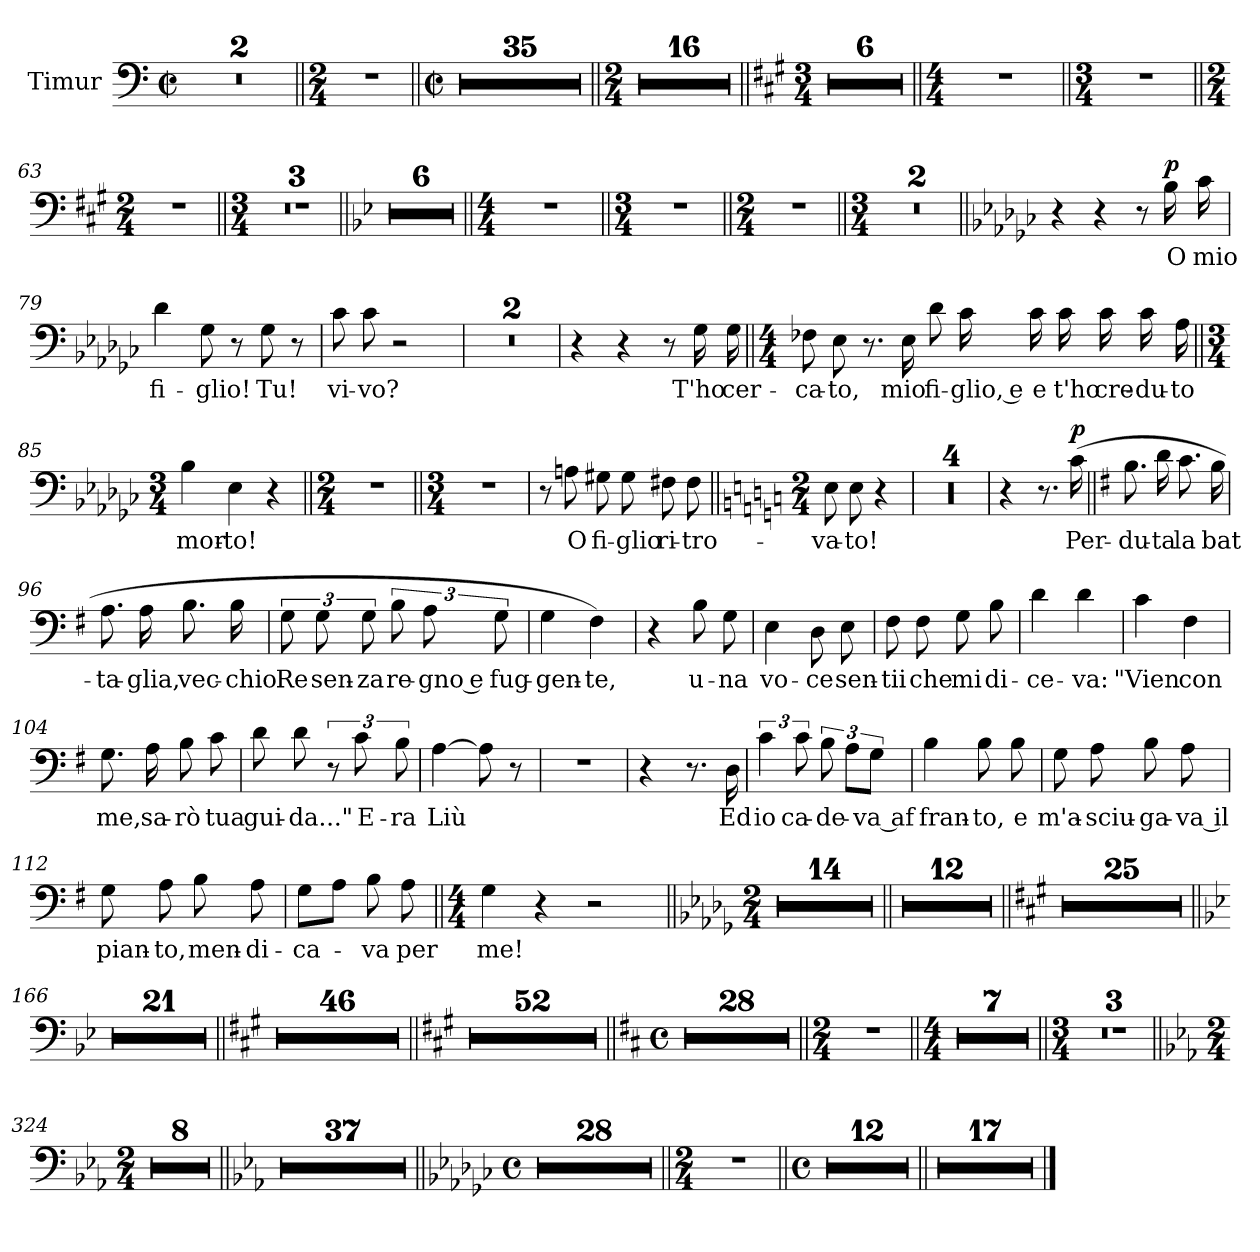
**kern	**text	**dynam
*part1	*part1	*part1
*staff1	*staff1	*staff1
*I"Timur	*	*
*I'T.	*	*
*clefF4	*	*
*k[]	*	*
*M2/2	*	*
*met(c|)	*	*
=1	=1	=1
1r	.	.
=2	=2	=2
1r	.	.
=3||	=3||	=3||
*M2/4	*	*
2r	.	.
!!LO:LB:g=z
=4||	=4||	=4||
*M2/2	*	*
*met(c|)	*	*
1r	.	.
=5	=5	=5
1r	.	.
=6	=6	=6
1r	.	.
!!LO:LB:g=z
=7	=7	=7
1r	.	.
=8	=8	=8
1r	.	.
=9	=9	=9
1r	.	.
=10	=10	=10
1r	.	.
!!LO:PB:g=z
=11	=11	=11
1r	.	.
=12	=12	=12
1r	.	.
=13	=13	=13
1r	.	.
=14	=14	=14
1r	.	.
!!LO:LB:g=z
=15	=15	=15
1r	.	.
=16	=16	=16
1r	.	.
=17	=17	=17
1r	.	.
=18	=18	=18
1r	.	.
!!LO:LB:g=z
=19	=19	=19
1r	.	.
=20	=20	=20
1r	.	.
=21	=21	=21
1r	.	.
!!LO:PB:g=z
=22	=22	=22
1r	.	.
=23	=23	=23
1r	.	.
=24	=24	=24
1r	.	.
!!LO:LB:g=z
=25	=25	=25
1r	.	.
=26	=26	=26
1r	.	.
=27	=27	=27
1r	.	.
!!LO:LB:g=z
=28	=28	=28
1r	.	.
=29	=29	=29
1r	.	.
=30	=30	=30
1r	.	.
=31	=31	=31
1r	.	.
=32	=32	=32
1r	.	.
!!LO:LB:g=z
=33	=33	=33
1r	.	.
=34	=34	=34
1r	.	.
=35	=35	=35
1r	.	.
=36	=36	=36
1r	.	.
!!LO:PB:g=z
=37	=37	=37
1r	.	.
=38	=38	=38
1r	.	.
=39||	=39||	=39||
*M2/4	*	*
2r	.	.
!!LO:LB:g=z
=40	=40	=40
2r	.	.
=41	=41	=41
2r	.	.
=42	=42	=42
2r	.	.
=43	=43	=43
2r	.	.
!!LO:PB:g=z
=44	=44	=44
2r	.	.
=45	=45	=45
2r	.	.
=46	=46	=46
2r	.	.
!!LO:PB:g=z
=47	=47	=47
2r	.	.
=48	=48	=48
2r	.	.
=49	=49	=49
2r	.	.
!!LO:PB:g=z
=50	=50	=50
2r	.	.
=51	=51	=51
2r	.	.
=52	=52	=52
2r	.	.
=53	=53	=53
2r	.	.
!!LO:PB:g=z
=54	=54	=54
2r	.	.
=55||	=55||	=55||
*k[f#c#g#]	*	*
*M3/4	*	*
2.r	.	.
=56	=56	=56
2.r	.	.
!!LO:PB:g=z
=57	=57	=57
2.r	.	.
=58	=58	=58
2.r	.	.
!!LO:PB:g=z
=59	=59	=59
2.r	.	.
=60	=60	=60
2.r	.	.
!!LO:PB:g=z
=61||	=61||	=61||
*M4/4	*	*
1r	.	.
!!LO:PB:g=z
=62||	=62||	=62||
*M3/4	*	*
2.r	.	.
=63||	=63||	=63||
*M2/4	*	*
2r	.	.
!!LO:LB:g=z
=64||	=64||	=64||
*M3/4	*	*
2.r	.	.
=65	=65	=65
2.r	.	.
!!LO:PB:g=z
=66	=66	=66
2.r	.	.
=67||	=67||	=67||
*k[b-e-]	*	*
2.r	.	.
=68	=68	=68
2.r	.	.
!!LO:LB:g=z
=69	=69	=69
2.r	.	.
=70	=70	=70
2.r	.	.
!!LO:PB:g=z
=71	=71	=71
2.r	.	.
=72	=72	=72
2.r	.	.
!!LO:LB:g=z
=73||	=73||	=73||
*M4/4	*	*
1r	.	.
=74||	=74||	=74||
*M3/4	*	*
2.r	.	.
=75||	=75||	=75||
*M2/4	*	*
2r	.	.
!!LO:PB:g=z
=76||	=76||	=76||
*M3/4	*	*
2.r	.	.
=77	=77	=77
2.r	.	.
!!LO:LB:g=z
=78||	=78||	=78||
*k[b-e-a-d-g-c-]	*	*
4r	.	.
4r	.	.
8r	.	.
!	!LO:LY:b	!LO:DY:a
16B-\	O	p
!	!LO:LY:b	!
16c-\	mio	.
=79	=79	=79
!	!LO:LY:b	!
4d-\	fi-	.
!	!LO:LY:b	!
8G-\	-glio!	.
8r	.	.
!	!LO:LY:b	!
8G-\	Tu!	.
8r	.	.
=80	=80	=80
!	!LO:LY:b	!
8c-\	vi-	.
!	!LO:LY:b	!
8c-\	-vo?	.
2r	.	.
!!LO:LB:g=z
=81	=81	=81
2.r	.	.
=82	=82	=82
2.r	.	.
!!LO:PB:g=z
=83	=83	=83
4r	.	.
4r	.	.
8r	.	.
!	!LO:LY:b	!
16G-\	T'ho	.
!	!LO:LY:b	!
16G-\	cer-	.
!!LO:LB:g=z
=84||	=84||	=84||
*M4/4	*	*
!	!LO:LY:b	!
8F-X\	-ca-	.
!	!LO:LY:b	!
8E-\	-to,	.
8.r	.	.
!	!LO:LY:b	!
16E-\	mio	.
!	!LO:LY:b	!
8d-\	fi-	.
!	!LO:LY:b	!
16c-\	-glio, e	.
!	!LO:LY:b	!
16c-\	e	.
!	!LO:LY:b	!
16c-\	t'ho	.
!	!LO:LY:b	!
16c-\	cre-	.
!	!LO:LY:b	!
16c-\	-du-	.
!	!LO:LY:b	!
16A-\	-to	.
=85||	=85||	=85||
*M3/4	*	*
!	!LO:LY:b	!
4B-\	mor-	.
!	!LO:LY:b	!
4E-\	-to!	.
4r	.	.
!!LO:LB:g=z
=86||	=86||	=86||
*M2/4	*	*
2r	.	.
=87||	=87||	=87||
*M3/4	*	*
2.r	.	.
!!LO:PB:g=z
=88	=88	=88
8r	.	.
!	!LO:LY:b	!
8An\	O	.
!	!LO:LY:b	!
8G#X\	fi-	.
!	!LO:LY:b	!
8G#\	-glio	.
!	!LO:LY:b	!
8F#X\	ri-	.
!	!LO:LY:b	!
8F#\	-tro-	.
=89||	=89||	=89||
*k[]	*	*
*M2/4	*	*
!	!LO:LY:b	!
8E\	-va-	.
!	!LO:LY:b	!
8E\	-to!	.
4r	.	.
=90	=90	=90
2r	.	.
!!LO:PB:g=z
=91	=91	=91
2r	.	.
=92	=92	=92
2r	.	.
=93	=93	=93
2r	.	.
=94	=94	=94
4r	.	.
8.r	.	.
!	!LO:LY:b	!LO:DY:a
(>16c\	Per-	p
!!LO:LB:g=z
=95||	=95||	=95||
*k[f#]	*	*
!	!LO:LY:b	!
8.B\	-du-	.
!	!LO:LY:b	!
16d\	-ta	.
!	!LO:LY:b	!
8.c\	la	.
!	!LO:LY:b	!
16B\	bat-	.
=96	=96	=96
!	!LO:LY:b	!
8.A\	-ta-	.
!	!LO:LY:b	!
16A\	-glia,	.
!	!LO:LY:b	!
8.B\	vec-	.
!	!LO:LY:b	!
16B\	-chio	.
=97	=97	=97
!	!LO:LY:b	!
12G\	Re	.
!	!LO:LY:b	!
12G\	sen-	.
!	!LO:LY:b	!
12G\	-za	.
!	!LO:LY:b	!
12B\	re-	.
!	!LO:LY:b	!
12A\	-gno e	.
!	!LO:LY:b	!
12G\	fug-	.
=98	=98	=98
!	!LO:LY:b	!
4G\	-gen-	.
!	!LO:LY:b	!
4F#\)	-te,	.
=99	=99	=99
4r	.	.
!	!LO:LY:b	!
8B\	u-	.
!	!LO:LY:b	!
8G\	-na	.
!!LO:PB:g=z
=100	=100	=100
!	!LO:LY:b	!
4E\	vo-	.
!	!LO:LY:b	!
8D\	-ce	.
!	!LO:LY:b	!
8E\	sen-	.
=101	=101	=101
!	!LO:LY:b	!
8F#\	-tii	.
!	!LO:LY:b	!
8F#\	che	.
!	!LO:LY:b	!
8G\	mi	.
!	!LO:LY:b	!
8B\	di-	.
=102	=102	=102
!	!LO:LY:b	!
4d\	-ce-	.
!	!LO:LY:b	!
4d\	-va:	.
=103	=103	=103
!	!LO:LY:b	!
4c\	"Vien	.
!	!LO:LY:b	!
4F#\	con	.
=104	=104	=104
!	!LO:LY:b	!
8.G\	me,	.
!	!LO:LY:b	!
16A\	sa-	.
!	!LO:LY:b	!
8B\	-rò	.
!	!LO:LY:b	!
8c\	tua	.
=105	=105	=105
!	!LO:LY:b	!
8d\	gui-	.
!	!LO:LY:b	!
8d\	-da..."	.
12r	.	.
!	!LO:LY:b	!
12c\	E-	.
!	!LO:LY:b	!
12B\	-ra	.
=106	=106	=106
!	!LO:LY:b	!
[4A\	Liù	.
8A\]	.	.
8r	.	.
!!LO:LB:g=z
=107	=107	=107
2r	.	.
=108	=108	=108
4r	.	.
8.r	.	.
!	!LO:LY:b	!
16D\	Ed	.
=109	=109	=109
!	!LO:LY:b	!
6c\	io	.
!	!LO:LY:b	!
12c\	ca-	.
!	!LO:LY:b	!
12B\	-de-	.
12A\L	.	.
!	!LO:LY:b	!
12G\J	-va af	.
=110	=110	=110
!	!LO:LY:b	!
4B\	-fran-	.
!	!LO:LY:b	!
8B\	-to,	.
!	!LO:LY:b	!
8B\	e	.
=111	=111	=111
!	!LO:LY:b	!
8G\	m'a-	.
!	!LO:LY:b	!
8A\	-sciu-	.
!	!LO:LY:b	!
8B\	-ga-	.
!	!LO:LY:b	!
8A\	-va il	.
!!LO:LB:g=z
=112	=112	=112
!	!LO:LY:b	!
8G\	pian-	.
!	!LO:LY:b	!
8A\	-to,	.
!	!LO:LY:b	!
8B\	men-	.
!	!LO:LY:b	!
8A\	-di-	.
=113	=113	=113
!	!LO:LY:b	!
8G\L	-ca-	.
8A\J	.	.
!	!LO:LY:b	!
8B\	-va	.
!	!LO:LY:b	!
8A\	per	.
!!LO:PB:g=z
=114||	=114||	=114||
*M4/4	*	*
!	!LO:LY:b	!
4G\	me!	.
4r	.	.
2r	.	.
=115||	=115||	=115||
*k[b-e-a-d-g-]	*	*
*M2/4	*	*
2r	.	.
=116	=116	=116
2r	.	.
!!LO:LB:g=z
=117	=117	=117
2r	.	.
=118	=118	=118
2r	.	.
=119	=119	=119
2r	.	.
=120	=120	=120
2r	.	.
!!LO:PB:g=z
=121	=121	=121
2r	.	.
=122	=122	=122
2r	.	.
=123	=123	=123
2r	.	.
=124	=124	=124
2r	.	.
=125	=125	=125
2r	.	.
!!LO:LB:g=z
=126	=126	=126
2r	.	.
=127	=127	=127
2r	.	.
=128	=128	=128
2r	.	.
=129||	=129||	=129||
2r	.	.
=130	=130	=130
2r	.	.
!!LO:PB:g=z
=131	=131	=131
2r	.	.
=132	=132	=132
2r	.	.
=133	=133	=133
2r	.	.
=134	=134	=134
2r	.	.
=135	=135	=135
2r	.	.
!!LO:PB:g=z
=136	=136	=136
2r	.	.
=137	=137	=137
2r	.	.
=138	=138	=138
2r	.	.
=139	=139	=139
2r	.	.
=140	=140	=140
2r	.	.
!!LO:LB:g=z
=141||	=141||	=141||
*k[f#c#g#]	*	*
2r	.	.
=142	=142	=142
2r	.	.
=143	=143	=143
2r	.	.
=144	=144	=144
2r	.	.
=145	=145	=145
2r	.	.
=146	=146	=146
2r	.	.
!!LO:PB:g=z
=147	=147	=147
2r	.	.
=148	=148	=148
2r	.	.
=149	=149	=149
2r	.	.
=150	=150	=150
2r	.	.
=151	=151	=151
2r	.	.
=152	=152	=152
2r	.	.
!!LO:PB:g=z
=153	=153	=153
2r	.	.
=154	=154	=154
2r	.	.
=155	=155	=155
2r	.	.
=156	=156	=156
2r	.	.
=157	=157	=157
2r	.	.
=158	=158	=158
2r	.	.
!!LO:PB:g=z
=159	=159	=159
2r	.	.
=160	=160	=160
2r	.	.
=161	=161	=161
2r	.	.
=162	=162	=162
2r	.	.
=163	=163	=163
2r	.	.
!!LO:PB:g=z
=164	=164	=164
2r	.	.
=165	=165	=165
2r	.	.
=166||	=166||	=166||
*k[b-e-]	*	*
2r	.	.
=167	=167	=167
2r	.	.
=168	=168	=168
2r	.	.
!!LO:PB:g=z
=169	=169	=169
2r	.	.
=170	=170	=170
2r	.	.
=171	=171	=171
2r	.	.
=172	=172	=172
2r	.	.
!!LO:PB:g=z
=173	=173	=173
2r	.	.
=174	=174	=174
2r	.	.
=175	=175	=175
2r	.	.
=176	=176	=176
2r	.	.
=177	=177	=177
2r	.	.
=178	=178	=178
2r	.	.
!!LO:PB:g=z
=179	=179	=179
2r	.	.
=180	=180	=180
2r	.	.
=181	=181	=181
2r	.	.
=182	=182	=182
2r	.	.
!!LO:PB:g=z
=183	=183	=183
2r	.	.
=184	=184	=184
2r	.	.
=185	=185	=185
2r	.	.
=186	=186	=186
2r	.	.
!!LO:PB:g=z
=187||	=187||	=187||
*k[f#c#g#]	*	*
2r	.	.
=188	=188	=188
2r	.	.
=189	=189	=189
2r	.	.
=190	=190	=190
2r	.	.
=191	=191	=191
2r	.	.
=192	=192	=192
2r	.	.
!!LO:PB:g=z
=193	=193	=193
2r	.	.
=194	=194	=194
2r	.	.
=195	=195	=195
2r	.	.
=196	=196	=196
2r	.	.
=197	=197	=197
2r	.	.
=198	=198	=198
2r	.	.
!!LO:PB:g=z
=199	=199	=199
2r	.	.
=200	=200	=200
2r	.	.
=201	=201	=201
2r	.	.
=202	=202	=202
2r	.	.
=203	=203	=203
2r	.	.
!!LO:PB:g=z
=204	=204	=204
2r	.	.
=205	=205	=205
2r	.	.
=206	=206	=206
2r	.	.
=207	=207	=207
2r	.	.
=208	=208	=208
2r	.	.
=209	=209	=209
2r	.	.
!!LO:PB:g=z
=210	=210	=210
2r	.	.
=211	=211	=211
2r	.	.
=212	=212	=212
*k[b-e-]	*	*
2r	.	.
=213	=213	=213
2r	.	.
=214	=214	=214
2r	.	.
!!LO:PB:g=z
=215	=215	=215
2r	.	.
=216	=216	=216
2r	.	.
=217	=217	=217
2r	.	.
=218	=218	=218
2r	.	.
!!LO:PB:g=z
=219	=219	=219
2r	.	.
=220	=220	=220
2r	.	.
=221	=221	=221
2r	.	.
=222	=222	=222
2r	.	.
=223	=223	=223
2r	.	.
!!LO:PB:g=z
=224	=224	=224
2r	.	.
=225	=225	=225
2r	.	.
=226	=226	=226
2r	.	.
=227	=227	=227
2r	.	.
!!LO:PB:g=z
=228	=228	=228
2r	.	.
=229	=229	=229
2r	.	.
=230	=230	=230
2r	.	.
=231	=231	=231
2r	.	.
!!LO:PB:g=z
=232	=232	=232
2r	.	.
=233||	=233||	=233||
*k[f#c#g#]	*	*
2r	.	.
=234	=234	=234
2r	.	.
=235	=235	=235
2r	.	.
=236	=236	=236
2r	.	.
!!LO:PB:g=z
=237	=237	=237
2r	.	.
=238	=238	=238
2r	.	.
=239	=239	=239
2r	.	.
=240	=240	=240
2r	.	.
=241	=241	=241
2r	.	.
!!LO:PB:g=z
=242	=242	=242
2r	.	.
=243	=243	=243
2r	.	.
=244	=244	=244
2r	.	.
=245	=245	=245
2r	.	.
=246	=246	=246
2r	.	.
!!LO:PB:g=z
=247	=247	=247
2r	.	.
=248	=248	=248
2r	.	.
=249	=249	=249
2r	.	.
=250	=250	=250
2r	.	.
=251	=251	=251
2r	.	.
!!LO:PB:g=z
=252	=252	=252
2r	.	.
=253	=253	=253
2r	.	.
=254	=254	=254
2r	.	.
=255	=255	=255
2r	.	.
!!LO:PB:g=z
=256	=256	=256
2r	.	.
=257	=257	=257
2r	.	.
=258	=258	=258
2r	.	.
=259	=259	=259
2r	.	.
!!LO:PB:g=z
=260	=260	=260
2r	.	.
=261	=261	=261
2r	.	.
=262	=262	=262
2r	.	.
!!LO:PB:g=z
=263	=263	=263
2r	.	.
=264	=264	=264
2r	.	.
!!LO:PB:g=z
=265	=265	=265
2r	.	.
=266	=266	=266
2r	.	.
=267	=267	=267
2r	.	.
=268	=268	=268
2r	.	.
!!LO:PB:g=z
=269	=269	=269
2r	.	.
=270	=270	=270
2r	.	.
=271	=271	=271
2r	.	.
=272	=272	=272
2r	.	.
=273	=273	=273
2r	.	.
=274	=274	=274
2r	.	.
!!LO:PB:g=z
=275	=275	=275
2r	.	.
=276	=276	=276
2r	.	.
=277	=277	=277
2r	.	.
=278	=278	=278
2r	.	.
=279	=279	=279
2r	.	.
=280	=280	=280
2r	.	.
=281	=281	=281
2r	.	.
=282	=282	=282
2r	.	.
=283	=283	=283
2r	.	.
!!LO:LB:g=z
=284	=284	=284
2r	.	.
=285||	=285||	=285||
*k[f#c#]	*	*
*M4/4	*	*
*met(c)	*	*
1r	.	.
!!LO:PB:g=z
=286	=286	=286
1r	.	.
!!LO:LB:g=z
=287	=287	=287
1r	.	.
!!LO:PB:g=z
=288	=288	=288
1r	.	.
!!LO:LB:g=z
=289	=289	=289
1r	.	.
!!LO:PB:g=z
=290	=290	=290
1r	.	.
!!LO:LB:g=z
=291	=291	=291
1r	.	.
!!LO:PB:g=z
=292	=292	=292
1r	.	.
!!LO:LB:g=z
=293	=293	=293
1r	.	.
!!LO:PB:g=z
=294	=294	=294
1r	.	.
!!LO:LB:g=z
=295	=295	=295
1r	.	.
!!LO:PB:g=z
=296	=296	=296
1r	.	.
!!LO:LB:g=z
=297	=297	=297
1r	.	.
!!LO:PB:g=z
=298	=298	=298
1r	.	.
!!LO:LB:g=z
=299	=299	=299
1r	.	.
!!LO:PB:g=z
=300	=300	=300
1r	.	.
!!LO:LB:g=z
=301	=301	=301
1r	.	.
!!LO:PB:g=z
=302	=302	=302
1r	.	.
!!LO:LB:g=z
=303	=303	=303
1r	.	.
!!LO:PB:g=z
=304	=304	=304
1r	.	.
=305	=305	=305
1r	.	.
!!LO:LB:g=z
=306	=306	=306
1r	.	.
=307	=307	=307
1r	.	.
!!LO:PB:g=z
=308	=308	=308
1r	.	.
!!LO:LB:g=z
=309	=309	=309
1r	.	.
!!LO:PB:g=z
=310	=310	=310
1r	.	.
=311	=311	=311
1r	.	.
=312	=312	=312
1r	.	.
!!LO:LB:g=z
=313||	=313||	=313||
*M2/4	*	*
2r	.	.
=314||	=314||	=314||
*M4/4	*	*
1r	.	.
=315	=315	=315
1r	.	.
!!LO:PB:g=z
=316	=316	=316
1r	.	.
=317	=317	=317
1r	.	.
!!LO:PB:g=z
=318	=318	=318
1r	.	.
!!LO:PB:g=z
=319	=319	=319
1r	.	.
=320	=320	=320
1r	.	.
!!LO:PB:g=z
=321||	=321||	=321||
*M3/4	*	*
2.r	.	.
=322	=322	=322
2.r	.	.
!!LO:PB:g=z
=323	=323	=323
2.r	.	.
=324||	=324||	=324||
*k[b-e-a-]	*	*
*M2/4	*	*
2r	.	.
=325	=325	=325
2r	.	.
=326	=326	=326
2r	.	.
!!LO:PB:g=z
=327	=327	=327
2r	.	.
=328	=328	=328
2r	.	.
=329	=329	=329
2r	.	.
=330	=330	=330
2r	.	.
=331	=331	=331
2r	.	.
!!LO:PB:g=z
=332||	=332||	=332||
*k[b-e-a-]	*	*
2r	.	.
=333	=333	=333
2r	.	.
=334	=334	=334
2r	.	.
=335	=335	=335
2r	.	.
=336	=336	=336
2r	.	.
=337	=337	=337
2r	.	.
=338	=338	=338
2r	.	.
!!LO:PB:g=z
=339	=339	=339
2r	.	.
=340	=340	=340
2r	.	.
=341	=341	=341
2r	.	.
=342	=342	=342
2r	.	.
=343	=343	=343
2r	.	.
=344	=344	=344
2r	.	.
=345	=345	=345
2r	.	.
=346	=346	=346
2r	.	.
=347	=347	=347
2r	.	.
!!LO:LB:g=z
=348	=348	=348
2r	.	.
=349	=349	=349
2r	.	.
=350	=350	=350
2r	.	.
=351	=351	=351
2r	.	.
=352	=352	=352
2r	.	.
=353	=353	=353
2r	.	.
=354	=354	=354
2r	.	.
!!LO:PB:g=z
=355	=355	=355
2r	.	.
=356	=356	=356
2r	.	.
=357	=357	=357
2r	.	.
=358	=358	=358
2r	.	.
=359	=359	=359
2r	.	.
=360	=360	=360
2r	.	.
=361	=361	=361
2r	.	.
!!LO:LB:g=z
=362	=362	=362
2r	.	.
=363	=363	=363
2r	.	.
=364	=364	=364
2r	.	.
=365	=365	=365
2r	.	.
=366	=366	=366
2r	.	.
=367	=367	=367
2r	.	.
=368	=368	=368
2r	.	.
!!LO:LB:g=z
=369||	=369||	=369||
*k[b-e-a-d-g-c-]	*	*
*M4/4	*	*
*met(c)	*	*
1r	.	.
=370	=370	=370
1r	.	.
=371	=371	=371
1r	.	.
!!LO:PB:g=z
=372	=372	=372
1r	.	.
=373	=373	=373
1r	.	.
!!LO:LB:g=z
=374	=374	=374
1r	.	.
=375	=375	=375
1r	.	.
!!LO:PB:g=z
=376	=376	=376
1r	.	.
=377	=377	=377
1r	.	.
!!LO:LB:g=z
=378	=378	=378
1r	.	.
=379	=379	=379
1r	.	.
!!LO:PB:g=z
=380	=380	=380
1r	.	.
=381	=381	=381
1r	.	.
!!LO:PB:g=z
=382	=382	=382
1r	.	.
=383	=383	=383
1r	.	.
!!LO:PB:g=z
=384	=384	=384
1r	.	.
=385	=385	=385
1r	.	.
=386	=386	=386
1r	.	.
!!LO:LB:g=z
=387	=387	=387
1r	.	.
=388	=388	=388
1r	.	.
=389	=389	=389
1r	.	.
!!LO:PB:g=z
=390	=390	=390
1r	.	.
=391	=391	=391
1r	.	.
!!LO:PB:g=z
=392	=392	=392
1r	.	.
=393	=393	=393
1r	.	.
=394	=394	=394
1r	.	.
!!LO:PB:g=z
=395	=395	=395
1r	.	.
=396	=396	=396
1r	.	.
!!LO:PB:g=z
=397||	=397||	=397||
*M2/4	*	*
2r	.	.
=398||	=398||	=398||
*M4/4	*	*
*met(c)	*	*
1r	.	.
!!LO:PB:g=z
=399	=399	=399
1r	.	.
=400	=400	=400
1r	.	.
!!LO:PB:g=z
=401	=401	=401
1r	.	.
=402	=402	=402
1r	.	.
!!LO:PB:g=z
=403	=403	=403
1r	.	.
=404	=404	=404
1r	.	.
=405	=405	=405
1r	.	.
!!LO:PB:g=z
=406	=406	=406
1r	.	.
=407	=407	=407
1r	.	.
=408	=408	=408
1r	.	.
!!LO:PB:g=z
=409	=409	=409
1r	.	.
=410||	=410||	=410||
1r	.	.
=411	=411	=411
1r	.	.
!!LO:LB:g=z
=412	=412	=412
1r	.	.
=413	=413	=413
1r	.	.
!!LO:PB:g=z
=414	=414	=414
1r	.	.
=415	=415	=415
1r	.	.
!!LO:LB:g=z
=416	=416	=416
1r	.	.
=417	=417	=417
1r	.	.
=418	=418	=418
1r	.	.
!!LO:LB:g=z
=419	=419	=419
1r	.	.
=420	=420	=420
1r	.	.
=421	=421	=421
1r	.	.
!!LO:PB:g=z
=422	=422	=422
1r	.	.
=423	=423	=423
1r	.	.
=424	=424	=424
1r	.	.
!!LO:LB:g=z
=425	=425	=425
1r	.	.
=426	=426	=426
1r	.	.
==	==	==
*-	*-	*-
